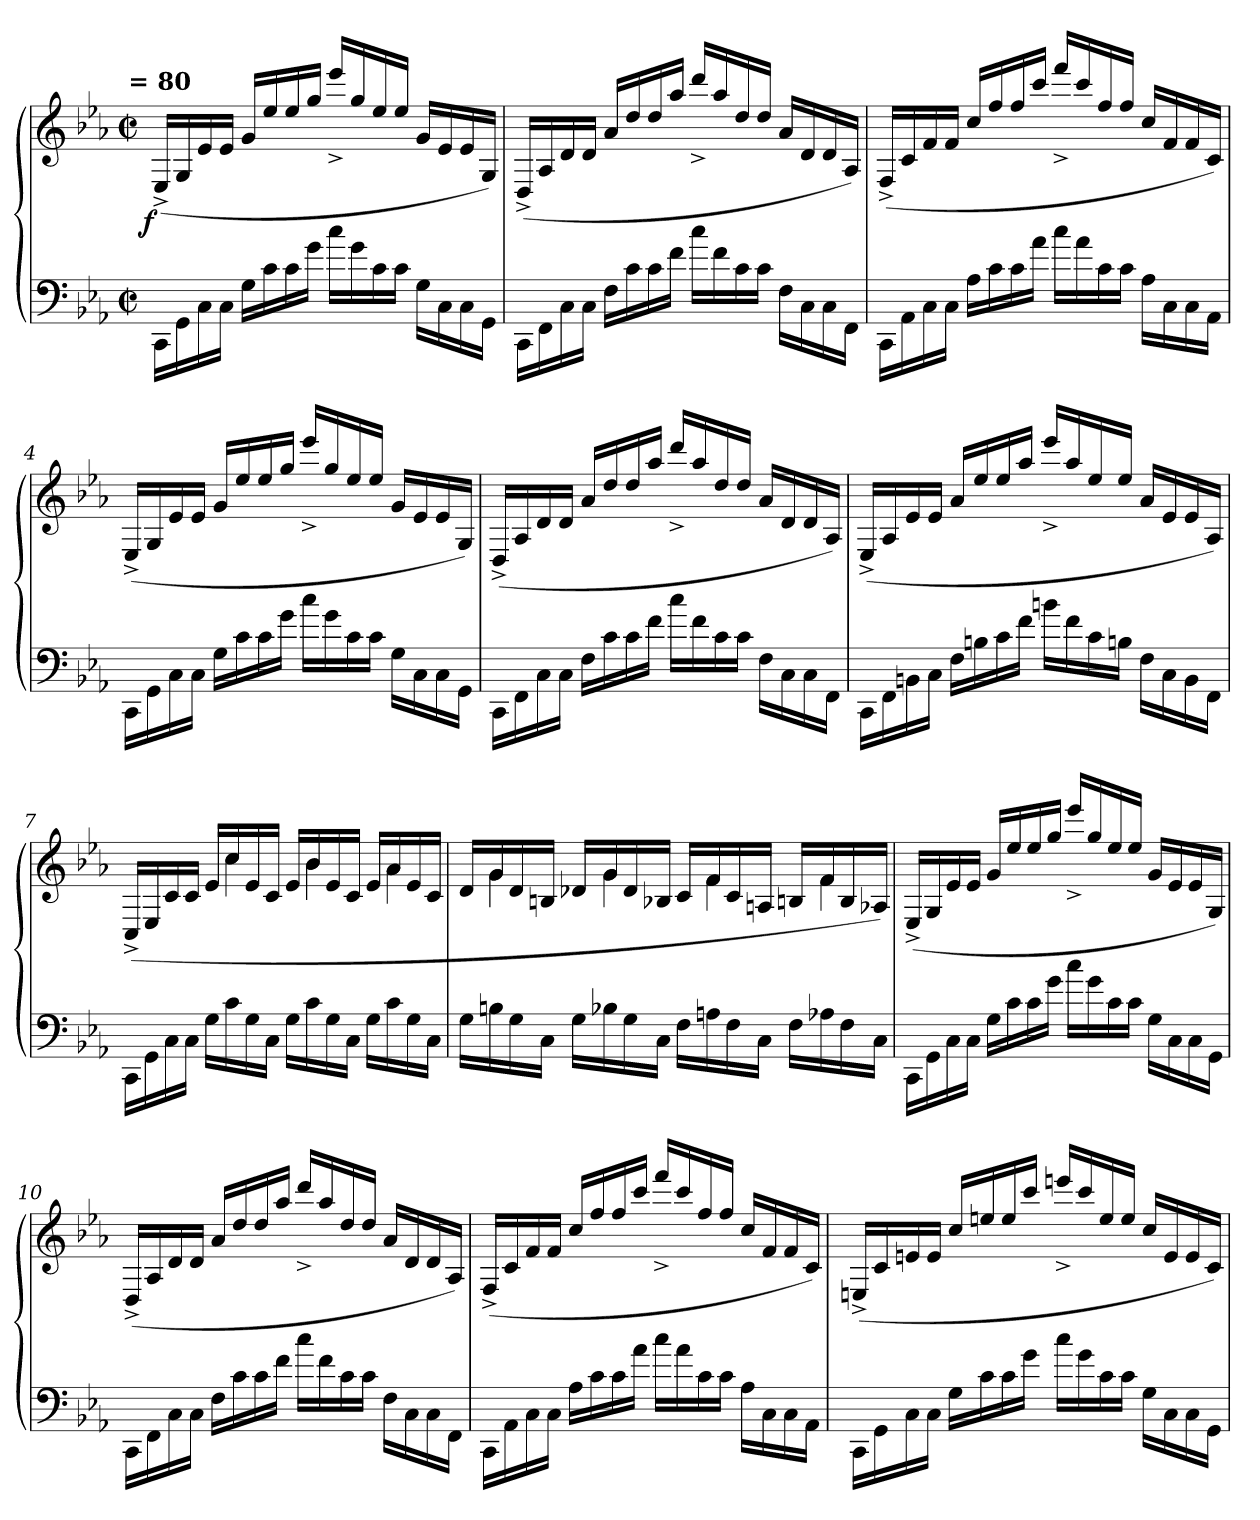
**kern	**kern	**dynam
*part1	*part1	*part1
*staff2	*staff1	*staff1/2
*clefF4	*clefG2	*
*k[b-e-a-]	*k[b-e-a-]	*
*c:	*c:	*
!!LO:TX:omd:t=&nbsp;=&nbsp;80
*M2/2	*M2/2	*
*met(c|)	*met(c|)	*
*MM160	*MM160	*
=1	=1	=1
!	!	!LO:DY:rj
16CC\LL	(>16E-^</LL	f
16GG\	16G/	.
16C	16e-	.
16CJJ	16e-JJ	.
16GLL	16g/LL	.
16c	16ee-	.
16c	16ee-	.
16g\JJ	16gg/JJ	.
16cc\LL	16eee-^</LL	.
16g\	16gg/	.
16c\	16ee-/	.
16c\JJ	16ee-/JJ	.
16G\LL	16gLL	.
16C	16e-	.
16C	16e-	.
16GG\JJ	16G/JJ)	.
=2	=2	=2
16CC\LL	(>16D^</LL	.
16FF\	16A-/	.
16C	16d	.
16CJJ	16dJJ	.
16FLL	16a-/LL	.
16c	16dd	.
16c	16dd	.
16f\JJ	16aa-/JJ	.
16cc\LL	16ddd^</LL	.
16f\	16aa-/	.
16c\	16dd/	.
16c\JJ	16dd/JJ	.
16F\LL	16a-/LL	.
16C	16d	.
16C	16d	.
16FF\JJ	16A-/JJ)	.
=3	=3	=3
16CC\LL	(>16F^/LL	.
16AA-	16c	.
16C	16f	.
16CJJ	16fJJ	.
16A-\LL	16cc/LL	.
16c	16ff	.
16c	16ff	.
16a-\JJ	16ccc/JJ	.
16cc\LL	16fff^</LL	.
16a-\	16ccc/	.
16c\	16ff/	.
16c\JJ	16ff/JJ	.
16A-\LL	16ccLL	.
16C	16f	.
16C	16f	.
16AA-JJ	16cJJ)	.
=4	=4	=4
16CC\LL	(>16E-^/LL	.
16GG\	16G/	.
16C	16e-	.
16CJJ	16e-JJ	.
16GLL	16g/LL	.
16c	16ee-	.
16c	16ee-	.
16g\JJ	16gg/JJ	.
16cc\LL	16eee-^</LL	.
16g\	16gg/	.
16c\	16ee-/	.
16c\JJ	16ee-/JJ	.
16G\LL	16gLL	.
16C	16e-	.
16C	16e-	.
16GG\JJ	16G/JJ)	.
=5	=5	=5
16CC\LL	(>16D^</LL	.
16FF\	16A-/	.
16C	16d	.
16CJJ	16dJJ	.
16FLL	16a-/LL	.
16c	16dd	.
16c	16dd	.
16f\JJ	16aa-/JJ	.
16cc\LL	16ddd^</LL	.
16f\	16aa-/	.
16c\	16dd/	.
16c\JJ	16dd/JJ	.
16F\LL	16a-LL	.
16C	16d	.
16C	16d	.
16FF\JJ	16A-/JJ)	.
=6	=6	=6
16CC\LL	(>16E-^/LL	.
16FF\	16A-/	.
16BBn	16e-	.
16CJJ	16e-JJ	.
16FLL	16a-/LL	.
16Bn	16ee-	.
16c	16ee-	.
16f\JJ	16aa-/JJ	.
16bn\LL	16eee-^</LL	.
16f\	16aa-/	.
16c\	16ee-/	.
16Bn\JJ	16ee-/JJ	.
16F\LL	16a-LL	.
16C	16e-	.
16BB	16e-	.
16FFJJ	16A-JJ)	.
=7	=7	=7
*	*^	*
16CC\LL	(>16C^/LL	4ryy	.
16GG\	16E-/	.	.
16C\	16c/	.	.
16C\JJ	16c/JJ	.	.
16GLL	16e-/LL	16ryy	.
16c	16cc	4cc\	.
16G	16e-	.	.
16CJJ	16cJJ	.	.
16GLL	16e-/LL	.	.
16c	16b-	4b-\	.
16G	16e-	.	.
16CJJ	16cJJ	.	.
16GLL	16e-/LL	.	.
!	!	!LO:N:vis=4	!
16c	16a-	8.a-\	.
16G	16e-	.	.
16CJJ	16cJJ	.	.
=8	=8	=8	=8
16GLL	16d/LL	16ryy	.
16Bn	16g	4g\	.
16G	16d	.	.
16CJJ	16BnJJ	.	.
16GLL	16d-X/LL	.	.
16B-X	16g	4g\	.
16G	16d-	.	.
16CJJ	16B-XJJ	.	.
16FLL	16c/LL	.	.
16A	16f	4f\	.
16F	16c	.	.
16CJJ	16AJJ	.	.
16FLL	16Bn/LL	.	.
!	!	!LO:N:vis=4	!
16A-X	16f	8.f\	.
16F	16B	.	.
16CJJ	16A-XJJ)	.	.
*	*v	*v	*
=9	=9	=9
16CC\LL	(>16E-^/LL	.
16GG\	16G/	.
16C	16e-	.
16CJJ	16e-JJ	.
16GLL	16g/LL	.
16c	16ee-	.
16c	16ee-	.
16g\JJ	16gg/JJ	.
16cc\LL	16eee-^</LL	.
16g\	16gg/	.
16c\	16ee-/	.
16c\JJ	16ee-/JJ	.
16G\LL	16gLL	.
16C	16e-	.
16C	16e-	.
16GG\JJ	16G/JJ)	.
=10	=10	=10
16CC\LL	(>16D^/LL	.
16FF\	16A-/	.
16C	16d	.
16CJJ	16dJJ	.
16FLL	16a-/LL	.
16c	16dd	.
16c	16dd	.
16f\JJ	16aa-/JJ	.
16cc\LL	16ddd^</LL	.
16f\	16aa-/	.
16c\	16dd/	.
16c\JJ	16dd/JJ	.
16F\LL	16a-LL	.
16C	16d	.
16C	16d	.
16FF\JJ	16A-/JJ)	.
=11	=11	=11
16CC\LL	(>16F^/LL	.
16AA-\	16c/	.
16C	16f	.
16CJJ	16fJJ	.
16A-LL	16cc/LL	.
16c	16ff	.
16c	16ff	.
16a-\JJ	16ccc/JJ	.
16cc\LL	16fff^</LL	.
16a-\	16ccc/	.
16c\	16ff/	.
16c\JJ	16ff/JJ	.
16A-\LL	16ccLL	.
16C	16f	.
16C	16f	.
16AA-JJ	16cJJ)	.
=12	=12	=12
16CC\LL	(>16En^/LL	.
16GG\	16c/	.
16C	16en	.
16CJJ	16eJJ	.
16GLL	16cc/LL	.
16c	16een	.
16c	16ee	.
16g\JJ	16ccc/JJ	.
16cc\LL	16eeen^</LL	.
16g\	16ccc/	.
16c\	16ee/	.
16c\JJ	16ee/JJ	.
16G\LL	16ccLL	.
16C	16e	.
16C	16e	.
16GGJJ	16cJJ)	.
=	=	=
*-	*-	*-
